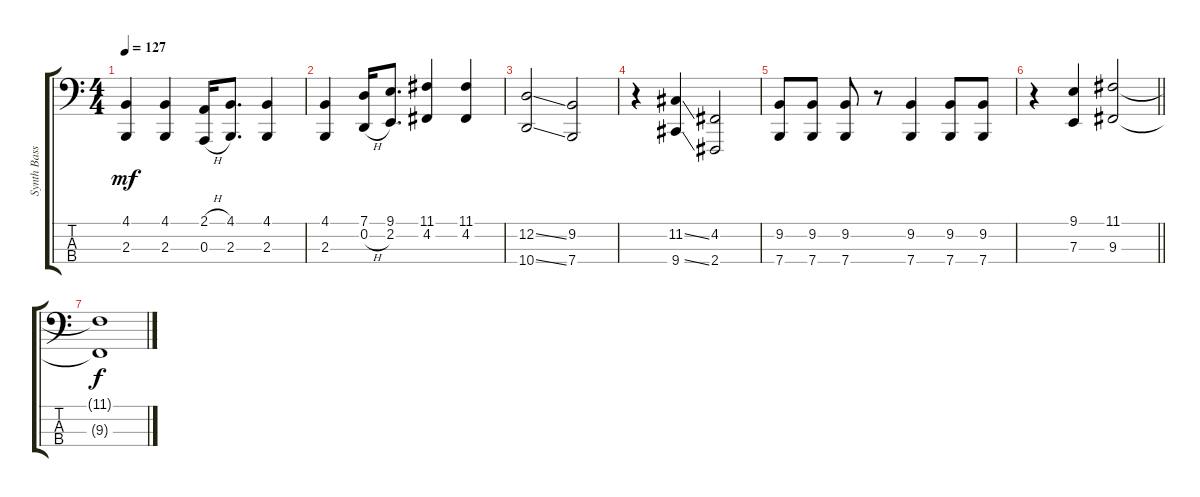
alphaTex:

\track ("Synth Bass" "Synth Bass") {instrument lead2sawtooth}
\staff {score tabs}
\tuning (G2 D2 A1 E1) {hide}
\ts (4 4)
\tempo 127
\clef f4
\ks c
(4.1 2.3).4{dy mf} (4.1 2.3).4 (2.1{h} 0.3{h}).16 (4.1 2.3).8{d} (4.1 2.3).4 |
(4.1 2.3).4 (7.1 0.2{h}).16 (9.1 2.2).8{d} (11.1 4.2).4 (11.1 4.2).4 |
(12.2{ss} 10.4{ss}).2 (9.2 7.4).2 |
r.4 (11.2{ss} 9.4{ss}).4 (4.2 2.4).2 |
(9.2 7.4).8 (9.2 7.4).8 (9.2 7.4).8 r.8 (9.2 7.4).4 (9.2 7.4).8 (9.2 7.4).8 |
\barLineRight lightlight
r.4 (9.1 7.3).4 (11.1 9.3).2 |
(11.1{t} 9.3{t}).1{dy f}
